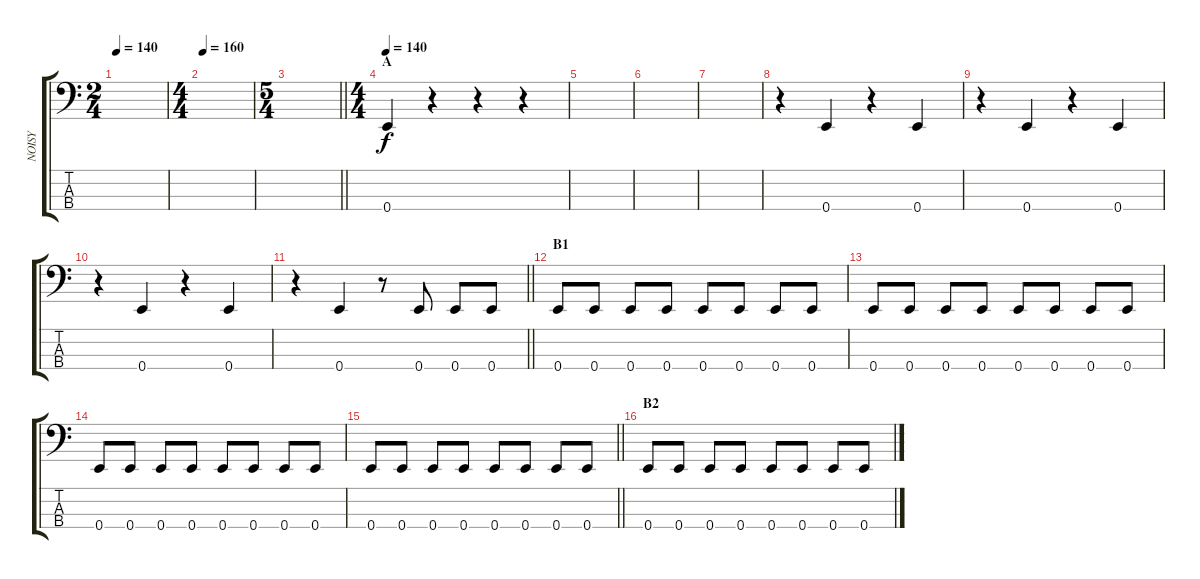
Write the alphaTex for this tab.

\track ("NOISY" "NOISY") {instrument electricbasspick}
\staff {score tabs}
\tuning (G2 D2 A1 E1) {hide}
\ts (2 4)
\tempo 140
\clef f4
\ks c
|
\ts (4 4)
\tempo 160
|
\ts (5 4)
\barLineRight lightlight
|
\ts (4 4)
\section ("" "A")
\tempo 140
0.4.4 r.4 r.4 r.4 |
|
|
|
r.4 0.4.4 r.4 0.4.4 |
r.4 0.4.4 r.4 0.4.4 |
r.4 0.4.4 r.4 0.4.4 |
\barLineRight lightlight
r.4 0.4.4 r.8 0.4.8 0.4.8 0.4.8 |
\section ("" "B1")
0.4.8 0.4.8 0.4.8 0.4.8 0.4.8 0.4.8 0.4.8 0.4.8 |
0.4.8 0.4.8 0.4.8 0.4.8 0.4.8 0.4.8 0.4.8 0.4.8 |
0.4.8 0.4.8 0.4.8 0.4.8 0.4.8 0.4.8 0.4.8 0.4.8 |
\barLineRight lightlight
0.4.8 0.4.8 0.4.8 0.4.8 0.4.8 0.4.8 0.4.8 0.4.8 |
\section ("" "B2")
0.4.8 0.4.8 0.4.8 0.4.8 0.4.8 0.4.8 0.4.8 0.4.8
